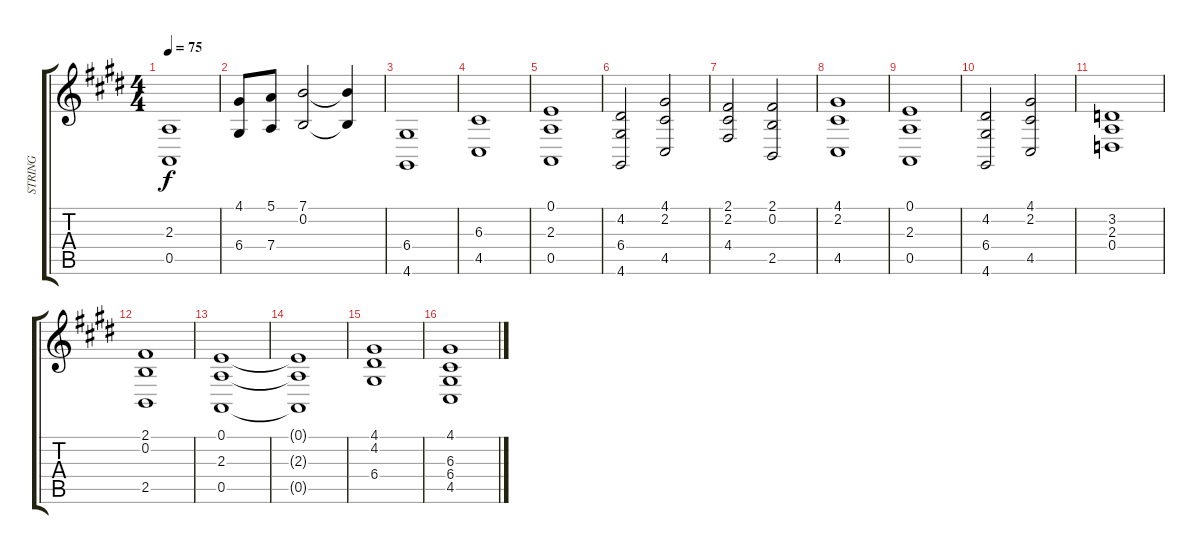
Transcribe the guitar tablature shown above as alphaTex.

\track ("STRING" "STRING") {instrument stringensemble2}
\staff {score tabs}
\tuning (E4 B3 G3 D3 A2 E2) {hide}
\ts (4 4)
\tempo 75
\clef g2
\ks e
(2.3 0.5).1{dy f} |
(4.1 6.4).8 (5.1 7.4).8 (7.1 0.2).2 (7.1{t} 0.2{t}).4 |
(6.4 4.6).1 |
(6.3 4.5).1 |
(0.1 2.3 0.5).1 |
(4.2 6.4 4.6).2 (4.1 2.2 4.5).2 |
(2.1 2.2 4.4).2 (2.1 0.2 2.5).2 |
(4.1 2.2 4.5).1 |
(0.1 2.3 0.5).1 |
(4.2 6.4 4.6).2 (4.1 2.2 4.5).2 |
(3.2 2.3 0.4).1 |
(2.1 0.2 2.5).1 |
(0.1 2.3 0.5).1 |
(0.1{t} 2.3{t} 0.5{t}).1 |
(4.1 4.2 6.4).1 |
(4.1 6.3 6.4 4.5).1
